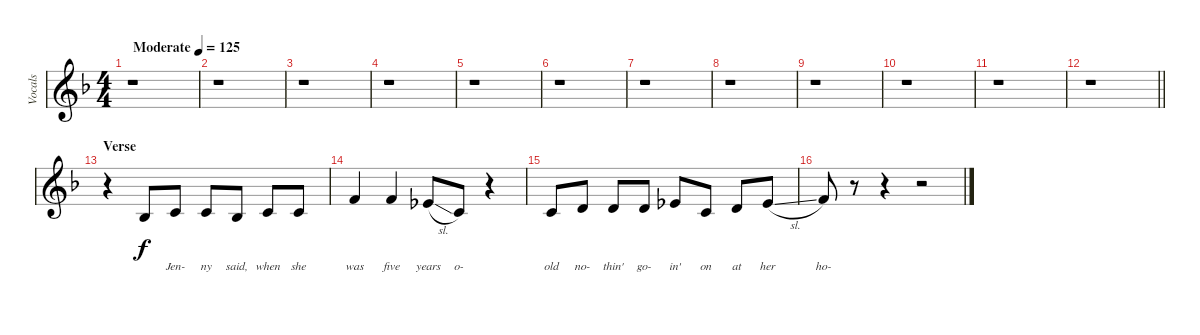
\track ("Vocals" "Vocals") {instrument tenorsax}
\staff {score}
\tuning (E4 B3 G3 D3 A2 E2) {hide}
\ts (4 4)
\tempo (125 "Moderate")
\clef g2
\ks f
r.1{dy f instrument tenorsax} |
r.1 |
r.1 |
r.1 |
r.1 |
r.1 |
r.1 |
r.1 |
r.1 |
r.1 |
r.1 |
\barLineRight lightlight
r.1 |
\section ("" "Verse")
r.4 3.3.8{lyrics (0 "") lyrics (1 "") lyrics (2 "") lyrics (3 "") lyrics (4 "")} 1.2.8{lyrics (0 "Jen-") lyrics (1 "") lyrics (2 "") lyrics (3 "") lyrics (4 "")} 1.2.8{lyrics (0 "ny") lyrics (1 "") lyrics (2 "") lyrics (3 "") lyrics (4 "")} 3.3.8{lyrics (0 "said,") lyrics (1 "") lyrics (2 "") lyrics (3 "") lyrics (4 "")} 1.2.8{lyrics (0 "when") lyrics (1 "") lyrics (2 "") lyrics (3 "") lyrics (4 "")} 1.2.8{lyrics (0 "she") lyrics (1 "") lyrics (2 "") lyrics (3 "") lyrics (4 "")} |
1.1.4{lyrics (0 "was") lyrics (1 "") lyrics (2 "") lyrics (3 "") lyrics (4 "")} 1.1.4{lyrics (0 "five") lyrics (1 "") lyrics (2 "") lyrics (3 "") lyrics (4 "")} 4.2{sl}.8{lyrics (0 "years") lyrics (1 "") lyrics (2 "") lyrics (3 "") lyrics (4 "")} 1.2.8{lyrics (0 "o-") lyrics (1 "") lyrics (2 "") lyrics (3 "") lyrics (4 "")} r.4 |
1.2.8{lyrics (0 "old") lyrics (1 "") lyrics (2 "") lyrics (3 "") lyrics (4 "")} 3.2.8{lyrics (0 "no-") lyrics (1 "") lyrics (2 "") lyrics (3 "") lyrics (4 "")} 3.2.8{lyrics (0 "thin'") lyrics (1 "") lyrics (2 "") lyrics (3 "") lyrics (4 "")} 3.2.8{lyrics (0 "go-") lyrics (1 "") lyrics (2 "") lyrics (3 "") lyrics (4 "")} 4.2.8{lyrics (0 "in'") lyrics (1 "") lyrics (2 "") lyrics (3 "") lyrics (4 "")} 1.2.8{lyrics (0 "on") lyrics (1 "") lyrics (2 "") lyrics (3 "") lyrics (4 "")} 3.2.8{lyrics (0 "at") lyrics (1 "") lyrics (2 "") lyrics (3 "") lyrics (4 "")} 4.2{sl}.8{lyrics (0 "her") lyrics (1 "") lyrics (2 "") lyrics (3 "") lyrics (4 "")} |
6.2.8{lyrics (0 "ho-") lyrics (1 "") lyrics (2 "") lyrics (3 "") lyrics (4 "")} r.8 r.4 r.2
